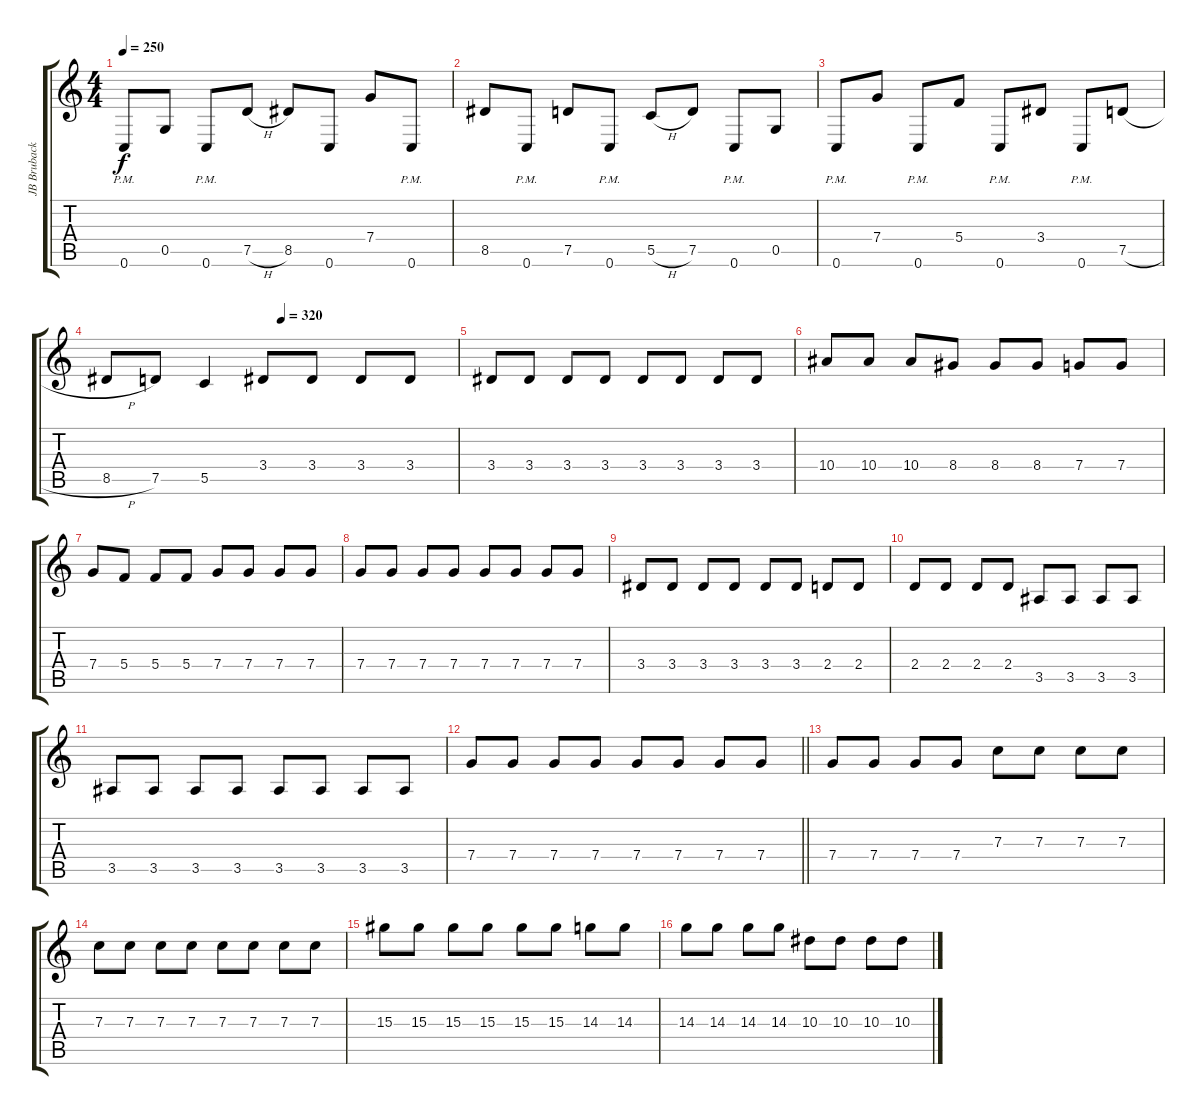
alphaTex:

\track ("JB Brubacker (Guitar 1)" "JB Bruback") {instrument distortionguitar}
\staff {score tabs}
\tuning (D4 A3 F3 C3 G2 C2) {hide}
\ts (4 4)
\tempo 250
\clef g2
\ks c
0.6{pm}.8{dy f} 0.5.8 0.6{pm}.8 7.5{h}.8 8.5.8 0.6.8 7.4.8 0.6{pm}.8 |
8.5.8 0.6{pm}.8 7.5.8 0.6{pm}.8 5.5{h}.8 7.5.8 0.6{pm}.8 0.5.8 |
0.6{pm}.8 7.4.8 0.6{pm}.8 5.4.8 0.6{pm}.8 3.4.8 0.6{pm}.8 7.5{h}.8 |
\tempo (320 0.5)
8.5{h}.8 7.5.8 5.5.4 3.4.8 3.4.8 3.4.8 3.4.8 |
3.4.8 3.4.8 3.4.8 3.4.8 3.4.8 3.4.8 3.4.8 3.4.8 |
10.4.8 10.4.8 10.4.8 8.4.8 8.4.8 8.4.8 7.4.8 7.4.8 |
7.4.8 5.4.8 5.4.8 5.4.8 7.4.8 7.4.8 7.4.8 7.4.8 |
7.4.8 7.4.8 7.4.8 7.4.8 7.4.8 7.4.8 7.4.8 7.4.8 |
3.4.8 3.4.8 3.4.8 3.4.8 3.4.8 3.4.8 2.4.8 2.4.8 |
2.4.8 2.4.8 2.4.8 2.4.8 3.5.8 3.5.8 3.5.8 3.5.8 |
3.5.8 3.5.8 3.5.8 3.5.8 3.5.8 3.5.8 3.5.8 3.5.8 |
\barLineRight lightlight
7.4.8 7.4.8 7.4.8 7.4.8 7.4.8 7.4.8 7.4.8 7.4.8 |
7.4.8 7.4.8 7.4.8 7.4.8 7.3.8 7.3.8 7.3.8 7.3.8 |
7.3.8 7.3.8 7.3.8 7.3.8 7.3.8 7.3.8 7.3.8 7.3.8 |
15.3.8 15.3.8 15.3.8 15.3.8 15.3.8 15.3.8 14.3.8 14.3.8 |
14.3.8 14.3.8 14.3.8 14.3.8 10.3.8 10.3.8 10.3.8 10.3.8
